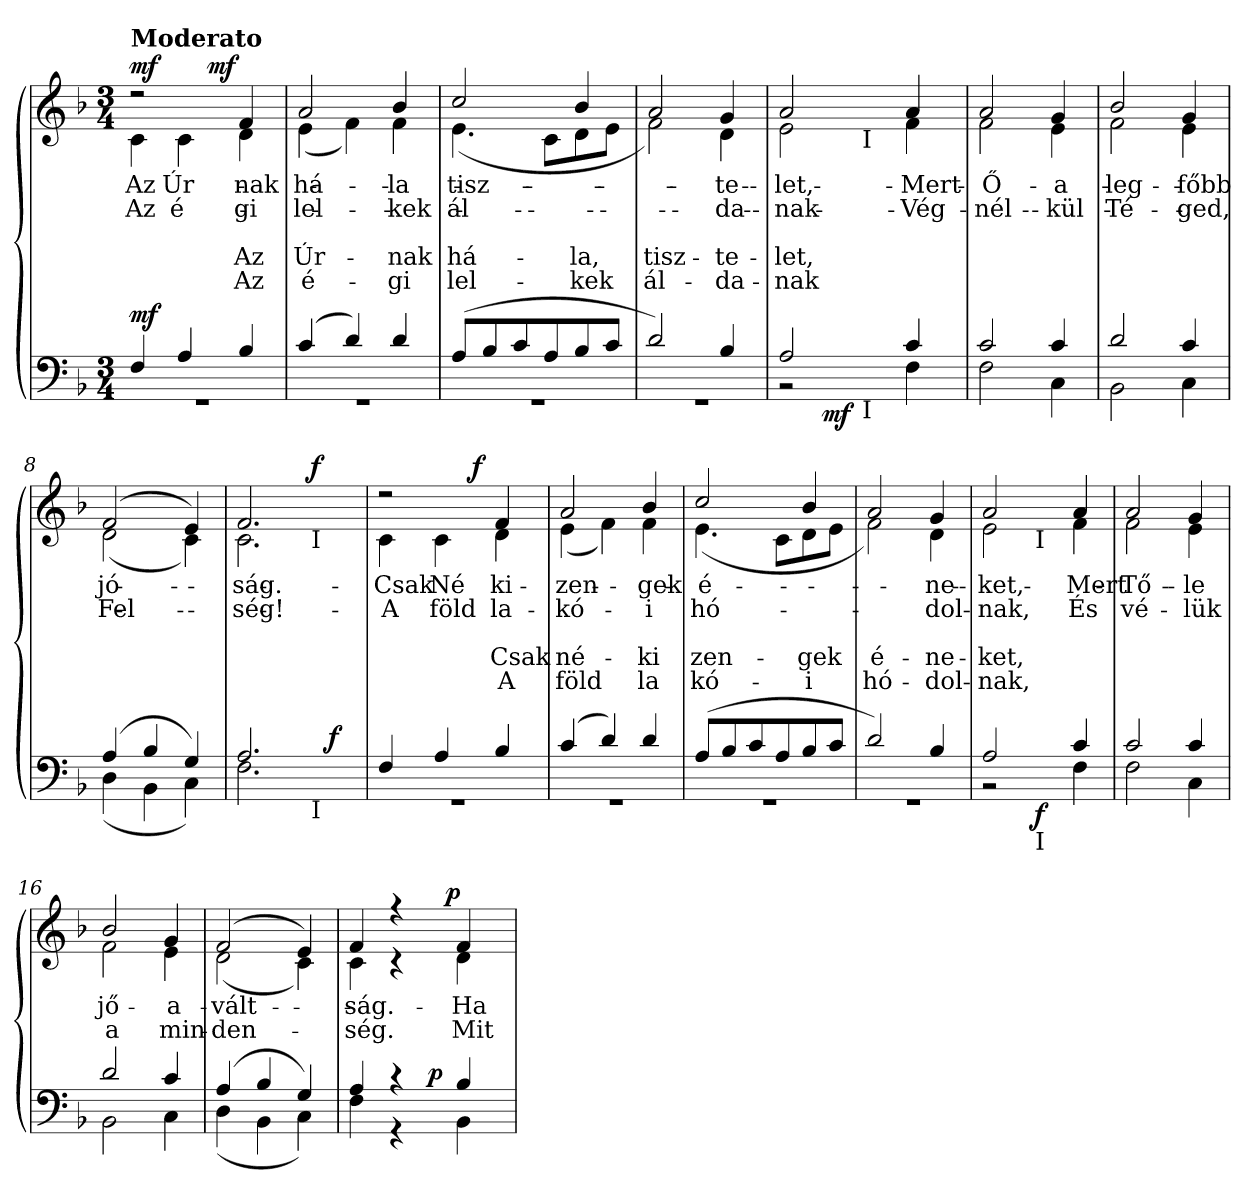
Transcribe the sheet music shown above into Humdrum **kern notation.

**kern	**dynam	**kern	**text	**text	**text	**text	**text	**dynam
*part2	*part2	*part1	*part1	*part1	*part1	*part1	*part1	*part1
*staff2	*staff2	*staff1	*staff1	*staff1	*staff1	*staff1	*staff1	*staff1
*clefF4	*	*clefG2	*	*	*	*	*	*
*k[b-]	*	*k[b-]	*	*	*	*	*	*
*F:	*	*F:	*	*	*	*	*	*
*M3/4	*	*M3/4	*	*	*	*	*	*
=1	=1	=1	=1	=1	=1	=1	=1	=1
*^	*	*^	*	*	*	*	*	*
!	!	!	!LO:TX:a:B:t=Moderato	!	!	!	!	!	!	!
!	!	!LO:DY:a	!	!	!LO:LY:b	!LO:LY:b	!	!	!	!LO:DY:b
*	*	*	*	*^	*	*	*	*	*	*
4F/	2.rGG	mf	2rdd	4c\	4.ryy	Az	Az	.	.	.	mf
!	!	!	!	!	!	!LO:LY:b	!LO:LY:b	!	!	!	!
4A/	.	.	.	4c\	.	Úr-	é-	.	.	.	.
!	!	!	!	!	!	!	!	!	!	!	!LO:DY:a
.	.	.	.	.	4.ryy	.	.	.	.	.	mf
!	!	!	!	!	!	!	!	!	!LO:LY:a	!LO:LY:a	!
!	!	!	!	!	!	!LO:LY:b	!LO:LY:b	!	!	!	!
4B-/	.	.	4f/	4d\	.	-nak	-gi	.	Az	Az	.
*	*	*	*v	*v	*v	*	*	*	*	*	*
=2	=2	=2	=2	=2	=2	=2	=2	=2	=2
*	*	*	*^	*	*	*	*	*	*
*	*	*	*	*^	*	*	*	*	*	*
!	!	!	!	!	!	!	!	!	!LO:LY:a	!LO:LY:a	!
*	*	*	*	*v	*v	*	*	*	*	*	*
*	*	*	*	*^	*	*	*	*	*	*
!	!	!	!	!	!	!LO:LY:b	!LO:LY:b	!	!	!	!
*	*	*	*	*v	*v	*	*	*	*	*	*
(>4c/	2.rGG	.	2a/	(<4e\	há-	lel-	.	Úr-	é-	.
4d/)	.	.	.	4f\)	.	.	.	.	.	.
!	!	!	!	!	!	!	!	!LO:LY:a	!LO:LY:a	!
!	!	!	!	!	!LO:LY:b	!LO:LY:b	!	!	!	!
4d/	.	.	4b-/	4f\	-la	-kek	.	-nak	-gi	.
=3	=3	=3	=3	=3	=3	=3	=3	=3	=3	=3
!	!	!	!	!	!	!	!	!LO:LY:a	!LO:LY:a	!
!	!	!	!	!	!LO:LY:b	!LO:LY:b	!	!	!	!
(>8A/L	2.rGG	.	2cc/	(<4.e\	tisz-	ál-	.	há-	lel-	.
8B-/	.	.	.	.	.	.	.	.	.	.
8c/	.	.	.	.	.	.	.	.	.	.
8A/	.	.	.	8c\L	.	.	.	.	.	.
!	!	!	!	!	!	!	!	!LO:LY:a	!LO:LY:a	!
8B-/	.	.	4b-/	8d\	.	.	.	-la,	-kek	.
8c/J	.	.	.	8e\J	.	.	.	.	.	.
=4	=4	=4	=4	=4	=4	=4	=4	=4	=4	=4
!	!	!	!	!	!	!	!	!LO:LY:a	!LO:LY:a	!
2d/)	2.rGG	.	2a/	2f\)	.	.	.	tisz-	ál-	.
!	!	!	!	!	!	!	!	!LO:LY:a	!LO:LY:a	!
!	!	!	!	!	!LO:LY:b	!LO:LY:b	!	!	!	!
4B-/	.	.	4g/	4d\	-te-	-da-	.	-te-	-da-	.
*	*	*	*v	*v	*	*	*	*	*	*
=5	=5	=5	=5	=5	=5	=5	=5	=5	=5
*	*	*	*^	*	*	*	*	*	*
!	!	!	!	!	!	!	!	!LO:LY:a	!LO:LY:a	!
!	!	!	!	!	!LO:LY:b	!LO:LY:b	!	!	!	!
*^	*^	*	*	*^	*	*	*	*	*	*
2A/	2rBB	8ryy	4ryy	.	2a/	2e\	4ryy	-let,	-nak	.	-let,	-nak	.
.	.	32ryy	.	.	.	.	.	.	.	.	.	.	.
!	!	!	!	!LO:DY:b	!	!	!	!	!	!	!	!	!
.	.	2ryy	.	mf	.	.	.	.	.	.	.	.	.
.	.	.	32ryy	.	.	.	32ryy	.	.	.	.	.	.
!	!	!	!	!	!	!	!LO:TX:b:t=I	!	!	!	!	!	!
!	!	!	!LO:TX:b:t=I	!	!	!	!	!	!	!	!	!	!
.	.	.	4...ryy	.	.	.	4...ryy	.	.	.	.	.	.
!	!	!	!	!	!	!	!	!LO:LY:b	!LO:LY:b	!	!	!	!
4c/	4F\	.	.	.	4a/	4f\	.	Mert	Vég­	.	.	.	.
.	.	16.ryy	.	.	.	.	.	.	.	.	.	.	.
*	*v	*v	*v	*	*	*	*	*	*	*	*	*	*
*	*	*	*	*v	*v	*	*	*	*	*	*
!!LO:LB:g=z
=6	=6	=6	=6	=6	=6	=6	=6	=6	=6	=6
*^	*^	*	*	*^	*	*	*	*	*	*
!	!	!	!	!	!	!	!	!LO:LY:b	!LO:LY:b	!	!	!	!
*	*v	*v	*v	*	*	*	*	*	*	*	*	*	*
*	*	*	*	*v	*v	*	*	*	*	*	*
2c/	2F\	.	2a/	2f\	Ő	nél-	.	.	.	.
!	!	!	!	!	!LO:LY:b	!LO:LY:b	!	!	!	!
4c/	4C\	.	4g/	4e\	a	-kül	.	.	.	.
=7	=7	=7	=7	=7	=7	=7	=7	=7	=7	=7
!	!	!	!	!	!LO:LY:b	!LO:LY:b	!	!	!	!
2d/	2BB-\	.	2b-/	2f\	leg-	Té-	.	.	.	.
!	!	!	!	!	!LO:LY:b	!LO:LY:b	!	!	!	!
4c/	4C\	.	4g/	4e\	-főbb	-ged,	.	.	.	.
=8	=8	=8	=8	=8	=8	=8	=8	=8	=8	=8
!	!	!	!	!	!LO:LY:b	!LO:LY:b	!	!	!	!
(>4A/	(<4D\	.	(2f/	(<2d\	jó-	Fel-	.	.	.	.
4B-/	4BB-\	.	.	.	.	.	.	.	.	.
4G/)	4C\)	.	4e/)	4c\)	.	.	.	.	.	.
=9	=9	=9	=9	=9	=9	=9	=9	=9	=9	=9
!	!	!	!	!	!LO:LY:b	!LO:LY:b	!	!	!	!
*^	*^	*	*	*^	*	*	*	*	*	*
2.A/	2.F\	2ryy	2ryy	.	2.f/	2.c\	2ryy	-ság.	-ség!	.	.	.	.
.	.	16.ryy	32ryy	.	.	.	32ryy	.	.	.	.	.	.
!	!	!	!	!	!	!	!LO:TX:b:t=I	!	!	!	!	!	!
!	!	!	!LO:TX:b:t=I	!	!	!	!	!	!	!	!	!	!
!	!	!	!	!	!	!	!	!	!	!	!	!	!LO:DY:b
.	.	.	8..ryy	.	.	.	8..ryy	.	.	.	.	.	f
!	!	!	!	!LO:DY:a	!	!	!	!	!	!	!	!	!
.	.	8ryy	.	f	.	.	.	.	.	.	.	.	.
.	.	32ryy	.	.	.	.	.	.	.	.	.	.	.
*	*v	*v	*v	*	*	*	*	*	*	*	*	*	*
=10	=10	=10	=10	=10	=10	=10	=10	=10	=10	=10	=10
*^	*^	*	*	*	*	*	*	*	*	*	*
!	!	!	!	!	!	!	!	!LO:LY:b	!LO:LY:b	!	!	!	!
*	*v	*v	*v	*	*	*	*	*	*	*	*	*	*
4F/	2.rGG	.	2rdd	4c\	4ryy	Csak	A	.	.	.	.
!	!	!	!	!	!	!LO:LY:b	!LO:LY:b	!	!	!	!
4A/	.	.	.	4c\	8ryy	Né-	föld	.	.	.	.
.	.	.	.	.	32ryy	.	.	.	.	.	.
!	!	!	!	!	!	!	!	!	!	!	!LO:DY:b
.	.	.	.	.	4ryy	.	.	.	.	.	f
!	!	!	!	!	!	!	!	!	!LO:LY:a	!LO:LY:a	!
!	!	!	!	!	!	!LO:LY:b	!LO:LY:b	!	!	!	!
4B-/	.	.	4f/	4d\	.	-ki	la-	.	Csak	A	.
.	.	.	.	.	16.ryy	.	.	.	.	.	.
*	*	*	*v	*v	*v	*	*	*	*	*	*
=11	=11	=11	=11	=11	=11	=11	=11	=11	=11
*	*	*	*^	*	*	*	*	*	*
*	*	*	*	*^	*	*	*	*	*	*
!	!	!	!	!	!	!	!	!	!LO:LY:a	!LO:LY:a	!
*	*	*	*	*v	*v	*	*	*	*	*	*
*	*	*	*	*^	*	*	*	*	*	*
!	!	!	!	!	!	!LO:LY:b	!LO:LY:b	!	!	!	!
*	*	*	*	*v	*v	*	*	*	*	*	*
(>4c/	2.rGG	.	2a/	(<4e\	zen-	-kó-	.	né-	föld	.
4d/)	.	.	.	4f\)	.	.	.	.	.	.
!	!	!	!	!	!	!	!	!LO:LY:a	!LO:LY:a	!
!	!	!	!	!	!LO:LY:b	!LO:LY:b	!	!	!	!
4d/	.	.	4b-/	4f\	-gek	-i	.	-ki	la­	.
!!LO:PB:g=z	!!
=12	=12	=12	=12	=12	=12	=12	=12	=12	=12	=12
!	!	!	!	!	!	!	!	!LO:LY:a	!LO:LY:a	!
!	!	!	!	!	!LO:LY:b	!LO:LY:b	!	!	!	!
(>8A/L	2.rGG	.	2cc/	(<4.e\	é-	hó-	.	zen-	kó-	.
8B-/	.	.	.	.	.	.	.	.	.	.
8c/	.	.	.	.	.	.	.	.	.	.
8A/	.	.	.	8c\L	.	.	.	.	.	.
!	!	!	!	!	!	!	!	!LO:LY:a	!LO:LY:a	!
8B-/	.	.	4b-/	8d\	.	.	.	-gek	-i	.
8c/J	.	.	.	8e\J	.	.	.	.	.	.
=13	=13	=13	=13	=13	=13	=13	=13	=13	=13	=13
!	!	!	!	!	!	!	!	!LO:LY:a	!LO:LY:a	!
2d/)	2.rGG	.	2a/	2f\)	.	.	.	é-	hó-	.
!	!	!	!	!	!	!	!	!LO:LY:a	!LO:LY:a	!
!	!	!	!	!	!LO:LY:b	!LO:LY:b	!	!	!	!
4B-/	.	.	4g/	4d\	-ne-	-dol-	.	-ne-	-dol-	.
*	*	*	*v	*v	*	*	*	*	*	*
=14	=14	=14	=14	=14	=14	=14	=14	=14	=14
*	*	*	*^	*	*	*	*	*	*
!	!	!	!	!	!	!	!	!LO:LY:a	!LO:LY:a	!
!	!	!	!	!	!LO:LY:b	!LO:LY:b	!	!	!	!
*	*^	*	*	*^	*	*	*	*	*	*
2A/	2rBB	4ryy	.	2a/	2e\	4ryy	-ket,	-nak,	.	-ket,	-nak,	.
.	.	32ryy	.	.	.	32ryy	.	.	.	.	.	.
!	!	!	!	!	!	!LO:TX:b:t=I	!	!	!	!	!	!
!	!	!LO:TX:b:t=I	!	!	!	!	!	!	!	!	!	!
!	!	!	!LO:DY:b	!	!	!	!	!	!	!	!	!
.	.	4...ryy	f	.	.	4...ryy	.	.	.	.	.	.
!	!	!	!	!	!	!	!LO:LY:b	!LO:LY:b	!	!	!	!
4c/	4F\	.	.	4a/	4f\	.	Mert	És	.	.	.	.
*	*v	*v	*	*	*	*	*	*	*	*	*	*
*	*	*	*	*v	*v	*	*	*	*	*	*
=15	=15	=15	=15	=15	=15	=15	=15	=15	=15	=15
*	*^	*	*	*^	*	*	*	*	*	*
!	!	!	!	!	!	!	!LO:LY:b	!LO:LY:b	!	!	!	!
*	*v	*v	*	*	*	*	*	*	*	*	*	*
*	*	*	*	*v	*v	*	*	*	*	*	*
2c/	2F\	.	2a/	2f\	Tő-	vé-	.	.	.	.
!	!	!	!	!	!LO:LY:b	!LO:LY:b	!	!	!	!
4c/	4C\	.	4g/	4e\	-le	-lük	.	.	.	.
=16	=16	=16	=16	=16	=16	=16	=16	=16	=16	=16
!	!	!	!	!	!LO:LY:b	!LO:LY:b	!	!	!	!
2d/	2BB-\	.	2b-/	2f\	jő	a	.	.	.	.
!	!	!	!	!	!LO:LY:b	!LO:LY:b	!	!	!	!
4c/	4C\	.	4g/	4e\	a	min-	.	.	.	.
=17	=17	=17	=17	=17	=17	=17	=17	=17	=17	=17
!	!	!	!	!	!LO:LY:b	!LO:LY:b	!	!	!	!
(>4A/	(<4D\	.	(>2f/	(<2d\	vált-	-den-	.	.	.	.
4B-/	4BB-\	.	.	.	.	.	.	.	.	.
4G/)	4C\)	.	4e/)	4c\)	.	.	.	.	.	.
!!LO:LB:g=z
=18	=18	=18	=18	=18	=18	=18	=18	=18	=18	=18
!	!	!	!	!	!LO:LY:b	!LO:LY:b	!	!	!	!
*	*^	*	*	*^	*	*	*	*	*	*
4A/	4F\	4ryy	.	4f/	4c\	4...ryy	-ság.	-ség.	.	.	.	.
4r	4r	8ryy	.	4r	4r	.	.	.	.	.	.	.
.	.	32ryy	.	.	.	.	.	.	.	.	.	.
!	!	!	!LO:DY:a	!	!	!	!	!	!	!	!	!
.	.	4ryy	p	.	.	.	.	.	.	.	.	.
!	!	!	!	!	!	!	!	!	!	!	!	!LO:DY:a
.	.	.	.	.	.	4ryy	.	.	.	.	.	p
!	!	!	!	!	!	!	!LO:LY:b	!LO:LY:b	!	!	!	!
4B-/	4BB-\	.	.	4f/	4d\	.	Ha	Mit	.	.	.	.
.	.	16.ryy	.	.	.	.	.	.	.	.	.	.
.	.	.	.	.	.	32ryy	.	.	.	.	.	.
*v	*v	*v	*	*	*	*	*	*	*	*	*	*
*	*	*v	*v	*v	*	*	*	*	*	*
=	=	=	=	=	=	=	=	=
*-	*-	*-	*-	*-	*-	*-	*-	*-
